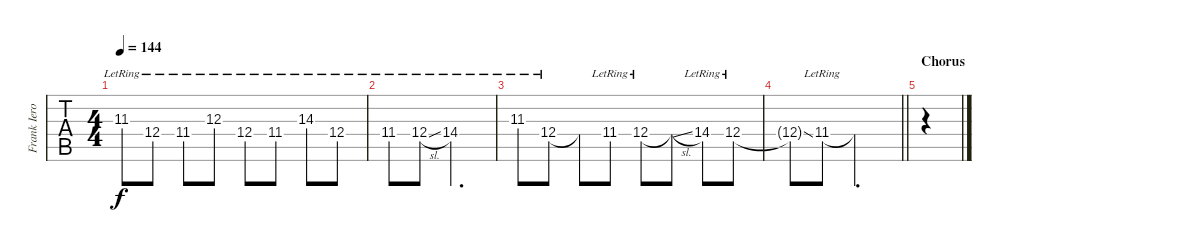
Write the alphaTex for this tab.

\track ("Frank Iero" "Frank Iero") {instrument electricguitarclean}
\staff {tabs}
\tuning (E4 B3 G3 D3 A2 E2) {hide}
\ts (4 4)
\tempo 144
\clef g2
\ks c
11.3{lr}.8{dy f} 12.4{lr}.8 11.4{lr}.8 12.3{lr}.8 12.4{lr}.8 11.4{lr}.8 14.3{lr}.8 12.4{lr}.8 |
11.4{lr}.8 12.4{sl lr}.8 14.4{lr}.2{d} |
11.3{lr}.8 12.4{lr}.8 12.4{t}.8 11.4{lr}.8 12.4{lr}.8 12.4{sl t}.8 14.4{lr}.8 12.4{lr}.8 |
\barLineRight lightlight
12.4{ss t}.8 11.4{lr}.8 11.4{t}.2{d} |
\section ("" "Chorus")
